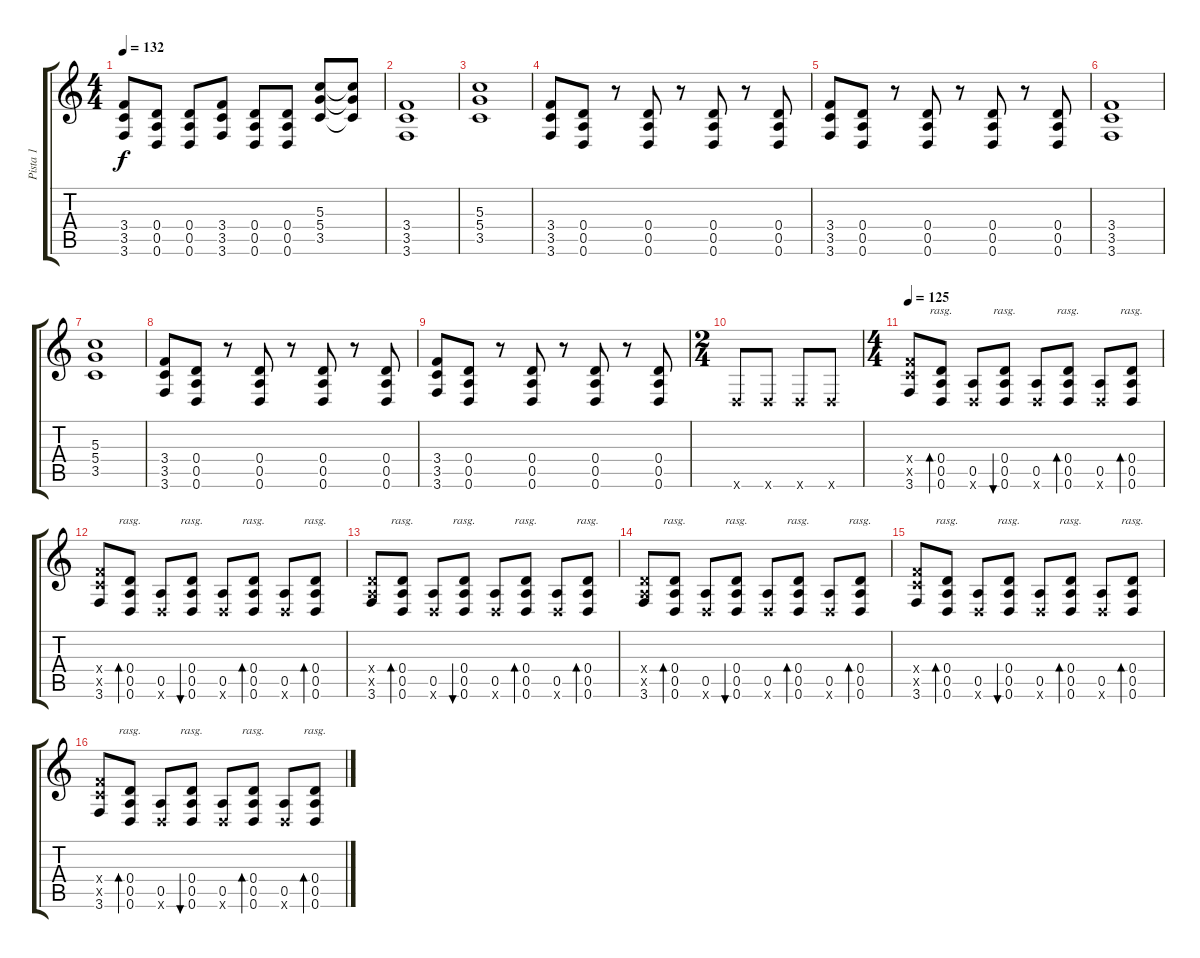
\track ("Pista 1" "Pista 1") {instrument distortionguitar}
\staff {score tabs}
\tuning (E4 B3 G3 D3 A2 D2) {hide}
\ts (4 4)
\tempo 132
\clef g2
\ks c
(3.4 3.5 3.6).8{dy f} (0.4 0.5 0.6).8 (0.4 0.5 0.6).8 (3.4 3.5 3.6).8 (0.4 0.5 0.6).8 (0.4 0.5 0.6).8 (5.3 5.4 3.5).8 (5.3{t} 5.4{t} 3.5{t}).8 |
(3.4 3.5 3.6).1 |
(5.3 5.4 3.5).1 |
(3.4 3.5 3.6).8 (0.4 0.5 0.6).8 r.8 (0.4 0.5 0.6).8 r.8 (0.4 0.5 0.6).8 r.8 (0.4 0.5 0.6).8 |
(3.4 3.5 3.6).8 (0.4 0.5 0.6).8 r.8 (0.4 0.5 0.6).8 r.8 (0.4 0.5 0.6).8 r.8 (0.4 0.5 0.6).8 |
(3.4 3.5 3.6).1 |
(5.3 5.4 3.5).1 |
(3.4 3.5 3.6).8 (0.4 0.5 0.6).8 r.8 (0.4 0.5 0.6).8 r.8 (0.4 0.5 0.6).8 r.8 (0.4 0.5 0.6).8 |
(3.4 3.5 3.6).8 (0.4 0.5 0.6).8 r.8 (0.4 0.5 0.6).8 r.8 (0.4 0.5 0.6).8 r.8 (0.4 0.5 0.6).8 |
\ts (2 4)
0.6{x}.8 0.6{x}.8 0.6{x}.8 0.6{x}.8 |
\ts (4 4)
\tempo 105
\tempo 125
(3.4{x} 3.5{x} 3.6).8{volume 8 instrument acousticguitarsteel} (0.4 0.5 0.6).8{bd 120 rasg ii} (0.5 0.6{x}).8 (0.4 0.5 0.6).8{bu 120 rasg ii} (0.5 0.6{x}).8 (0.4 0.5 0.6).8{bd 120 rasg ii} (0.5 0.6{x}).8 (0.4 0.5 0.6).8{bd 120 rasg ii} |
(3.4{x} 3.5{x} 3.6).8 (0.4 0.5 0.6).8{bd 120 rasg ii} (0.5 0.6{x}).8 (0.4 0.5 0.6).8{bu 120 rasg ii} (0.5 0.6{x}).8 (0.4 0.5 0.6).8{bd 120 rasg ii} (0.5 0.6{x}).8 (0.4 0.5 0.6).8{bd 120 rasg ii} |
(0.4{x} 0.5{x} 3.6).8 (0.4 0.5 0.6).8{bd 120 rasg ii} (0.5 0.6{x}).8 (0.4 0.5 0.6).8{bu 120 rasg ii} (0.5 0.6{x}).8 (0.4 0.5 0.6).8{bd 120 rasg ii} (0.5 0.6{x}).8 (0.4 0.5 0.6).8{bd 120 rasg ii} |
(0.4{x} 0.5{x} 3.6).8 (0.4 0.5 0.6).8{bd 120 rasg ii} (0.5 0.6{x}).8 (0.4 0.5 0.6).8{bu 120 rasg ii} (0.5 0.6{x}).8 (0.4 0.5 0.6).8{bd 120 rasg ii} (0.5 0.6{x}).8 (0.4 0.5 0.6).8{bd 120 rasg ii} |
(3.4{x} 3.5{x} 3.6).8 (0.4 0.5 0.6).8{bd 120 rasg ii} (0.5 0.6{x}).8 (0.4 0.5 0.6).8{bu 120 rasg ii} (0.5 0.6{x}).8 (0.4 0.5 0.6).8{bd 120 rasg ii} (0.5 0.6{x}).8 (0.4 0.5 0.6).8{bd 120 rasg ii} |
(3.4{x} 3.5{x} 3.6).8 (0.4 0.5 0.6).8{bd 120 rasg ii} (0.5 0.6{x}).8 (0.4 0.5 0.6).8{bu 120 rasg ii} (0.5 0.6{x}).8 (0.4 0.5 0.6).8{bd 120 rasg ii} (0.5 0.6{x}).8 (0.4 0.5 0.6).8{bd 120 rasg ii}
